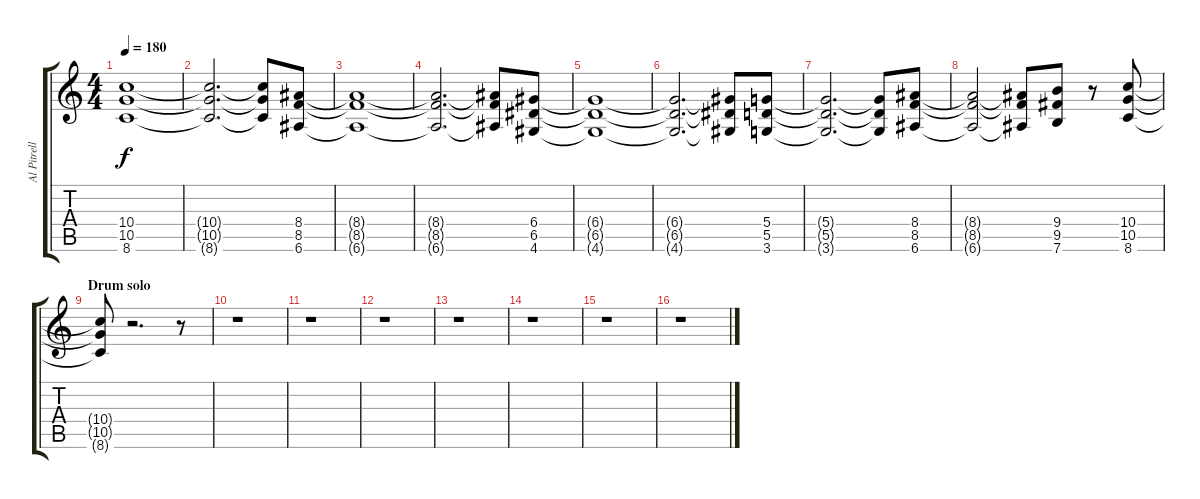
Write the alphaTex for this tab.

\track ("Al Pitrelli" "Al Pitrell") {instrument distortionguitar}
\staff {score tabs}
\tuning (E4 B3 G3 D3 A2 E2) {hide}
\ts (4 4)
\tempo 180
\clef g2
\ks c
(10.4{t} 10.5{t} 8.6{t}).1{dy f} |
(10.4{t} 10.5{t} 8.6{t}).2{d} (10.4{t} 10.5{t} 8.6{t}).8 (8.4 8.5 6.6).8 |
(8.4{t} 8.5{t} 6.6{t}).1 |
(8.4{t} 8.5{t} 6.6{t}).2{d} (8.4{t} 8.5{t} 6.6{t}).8 (6.4 6.5 4.6).8 |
(6.4{t} 6.5{t} 4.6{t}).1 |
(6.4{t} 6.5{t} 4.6{t}).2{d} (6.4{t} 6.5{t} 4.6{t}).8 (5.4 5.5 3.6).8 |
(5.4{t} 5.5{t} 3.6{t}).2{d} (5.4{t} 5.5{t} 3.6{t}).8 (8.4 8.5 6.6).8 |
(8.4{t} 8.5{t} 6.6{t}).2 (8.4{t} 8.5{t} 6.6{t}).8 (9.4 9.5 7.6).8 r.8 (10.4 10.5 8.6).8 |
\section ("" "Drum solo")
(10.4{t} 10.5{t} 8.6{t}).8 r.2{d} r.8 |
r.1 |
r.1 |
r.1 |
r.1 |
r.1 |
r.1 |
r.1
